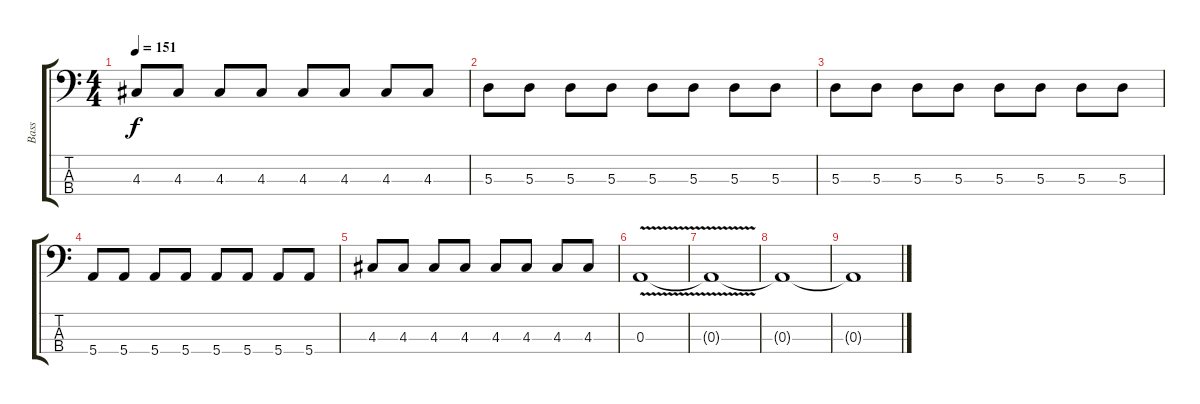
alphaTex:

\track ("Bass" "Bass") {instrument electricbasspick}
\staff {score tabs}
\tuning (G2 D2 A1 E1) {hide}
\ts (4 4)
\tempo 151
\clef f4
\ks c
4.3.8{dy f} 4.3.8 4.3.8 4.3.8 4.3.8 4.3.8 4.3.8 4.3.8 |
5.3.8 5.3.8 5.3.8 5.3.8 5.3.8 5.3.8 5.3.8 5.3.8 |
5.3.8 5.3.8 5.3.8 5.3.8 5.3.8 5.3.8 5.3.8 5.3.8 |
5.4.8 5.4.8 5.4.8 5.4.8 5.4.8 5.4.8 5.4.8 5.4.8 |
4.3.8 4.3.8 4.3.8 4.3.8 4.3.8 4.3.8 4.3.8 4.3.8 |
0.3{v}.1 |
0.3{t}.1 |
0.3{t}.1 |
0.3{t}.1
